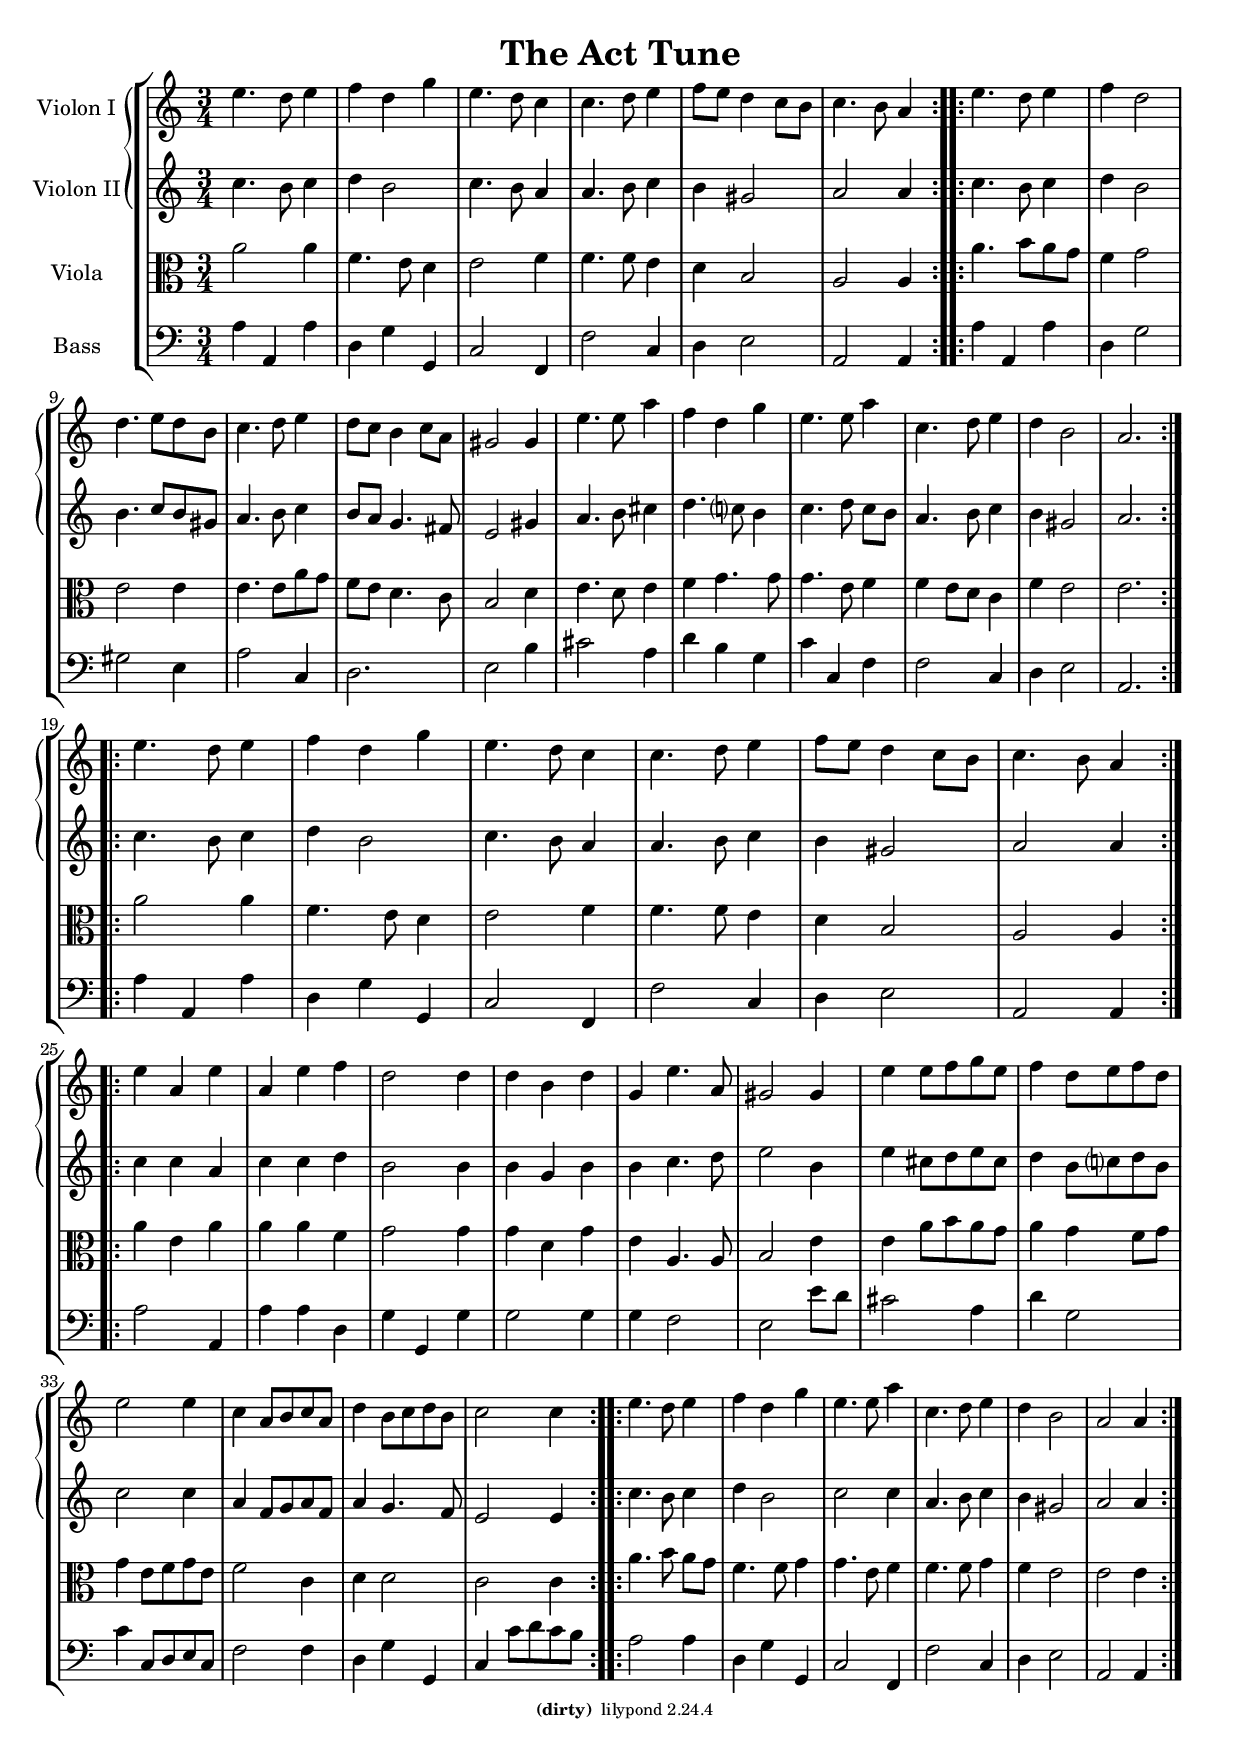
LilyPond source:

\version "2.18.2"

\include "../../general.ily"
\include "../../a4-210x297.ily"

breaks = {
  s2.*18 \break
  s2.*6 \break
}

#(set-global-staff-size 19)
\version "2.18.2"

\header {
  title = "The Act Tune"
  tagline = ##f
}

global = {
  \key a \minor
  \time 3/4
}

violinI = \relative c'' {
  \global

  \repeat volta 2 {
    e4. d8 e4
    f d g
    e4. d8 c4
    c4. d8 e4
    f8 e d4 c8 b
    c4. b8 a4
  }
  \repeat volta 2 {
    e'4. d8 e4
    f d2
    d4. e8 d b
    c4. d8 e4
    d8 c b4 c8 a 
    gis2 gis4
    
    e'4. e8 a4
    f d g
    e4. e8 a4
    c,4. d8 e4
    d b2
    a2.
  }
  \repeat volta 2 {
    e'4. d8 e4
    f d g
    e4. d8 c4
    c4. d8 e4
    f8 e d4 c8 b
    c4. b8 a4
  }
  \repeat volta 2 {
    e' a, e'
    a, e' f
    d2 d4
    d b d
    g, e'4. a,8
    gis2 gis4
    
    e' e8 f g e
    f4 d8 e f d
    e2 e4
    c a8 b c a
    d4 b8 c d b
    c2 c4
  }
  \repeat volta 2 {
    e4. d8 e4
    f d g
    e4. e8 a4
    c,4. d8 e4
    d b2
    a a4
  }
}

violinII = \relative c'' {
  \global

  \repeat volta 2 {
    c4. b8 c4
    d b2
    c4. b8 a4
    a4. b8 c4
    b gis2
    a a4
  }
  \repeat volta 2 {
    c4. b8 c4
    d b2
    b4. c8 b gis
    a4. b8 c4
    b8 a g4. fis8
    e2 gis4
    
    a4. b8 cis4
    d4. c?8 b4
    c4. d8 c[ b]
    a4. b8 c4
    b gis2
    a2.
  }
  \repeat volta 2 {
    c4. b8 c4
    d b2
    c4. b8 a4
    a4. b8 c4
    b gis2
    a a4
  }
  \repeat volta 2 {
    c c a
    c c d
    b2 b4
    b g b
    b c4. d8
    e2 b4
    
    e4 cis8 d e cis
    d4 b8 c? d b
    c2 c4
    a f8 g a f
    a4 g4. f8
    e2 e4
  }
  \repeat volta 2 {
    c'4. b8 c4 
    d b2
    c2 c4
    a4. b8 c4
    b gis2
    a a4
  }
}

viola = \relative c'' {
  \global

  \repeat volta 2 {
    a2 a4
    f4. e8 d4
    e2 f4
    f4. f8 e4
    d b2
    a2 a4
  }
  \repeat volta 2 {
    a'4. b8 a g
    f4 g2
    e e4
    e4. e8 a g
    f e d4. c8
    b2 d4
    
    e4. d8 e4
    f g4. g8
    g4. e8 f4
    f e8 d c4
    f e2
    e2.
  }
  \repeat volta 2 {
    a2 a4
    f4. e8 d4
    e2 f4
    f4. f8 e4
    d b2
    a2 a4
  }
  \repeat volta 2 {
    a' e a
    a a f
    g2 g4
    g d g
    e a,4. a8
    b2 e4
    
    e a8 b a g
    a4 g f8 g
    g4 e8 f g e
    f2 c4
    d d2
    c c4
  }
  \repeat volta 2 {
    a'4. b8 a[ g]
    f4. f8 g4
    g4. e8 f4
    f4. f8 g4
    f e2
    e e4
  }
}

bass = \relative c' {
  \global
  
  \repeat volta 2 {
    a4 a, a'
    d, g g,
    c2 f,4
    f'2 c4
    d e2
    a, a4
  }
  \repeat volta 2 {
    a' a, a'
    d, g2
    gis e4
    a2 c,4
    d2.
    e2 b'4
    
    cis2 a4
    d b g
    c c, f
    f2 c4 
    d e2
    a,2.
  }
  \repeat volta 2 {
    a'4 a, a'
    d, g g,
    c2 f,4
    f'2 c4
    d e2
    a, a4
  }
  \repeat volta 2 {
    a'2 a,4
    a' a d,
    g g, g'
    g2 g4
    g f2
    e e'8 d
    
    cis2 a4
    d g,2
    c4 c,8 d e c
    f2 f4
    d g g,
    c c'8 d c b
  }
  \repeat volta 2 {
    a2 a4
    d, g g,
    c2 f,4
    f'2 c4
    d e2
    a, a4
  }
}


violinIPart = \new Staff \with {
  instrumentName = "Violon I"
} \violinI

violinIIPart = \new Staff \with {
  instrumentName = "Violon II"
} \violinII

violaPart = \new Staff \with {
  instrumentName = "Viola"
} { \clef alto \viola }

bassPart = \new Staff \with {
  instrumentName = "Bass"
} << { \clef "bass" \bass } \breaks >>


\score {
  \new StaffGroup  
  <<
    \new GrandStaff <<
      \violinIPart
      \violinIIPart
    >>
    \violaPart
    \bassPart
  >>
  \layout { }
}

